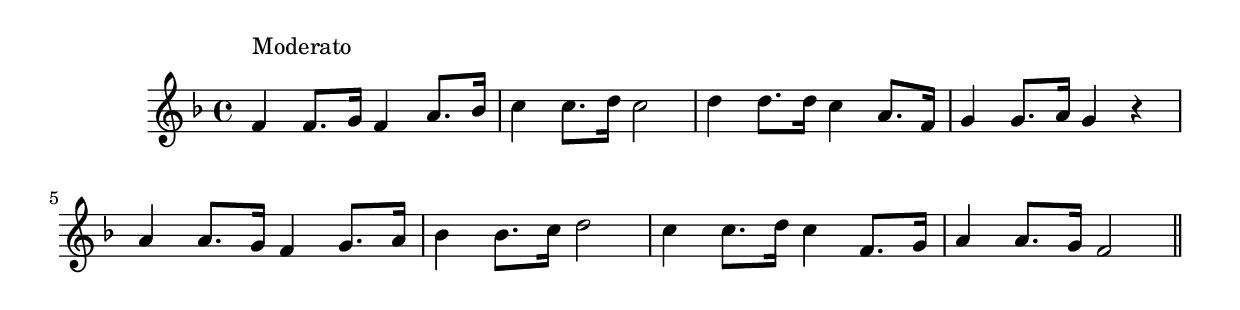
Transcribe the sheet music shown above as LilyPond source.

\version "2.14.0"
%{\header {
  title = "Home, By and By"
  composer = "Alice Hawthorne"
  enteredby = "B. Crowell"
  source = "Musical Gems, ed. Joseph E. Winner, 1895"
}%}
\score{{\key f \major
\time 4/4
%{\tempo 4=90
%}\relative f' {
  f4^\markup{\column { "Moderato" " " }} f8. g16 f4 a8. bes16 | c4 c8. d16 c2 |
  d4 d8. d16 c4 a8. f16 | g4 g8. a16 g4 r |
  a4 a8. g16 f4 g8. a16 | bes4 bes8. c16 d2 |
  c4 c8. d16 c4 f,8. g16 | a4 a8. g16 f2 
  \bar "||"
}

}}